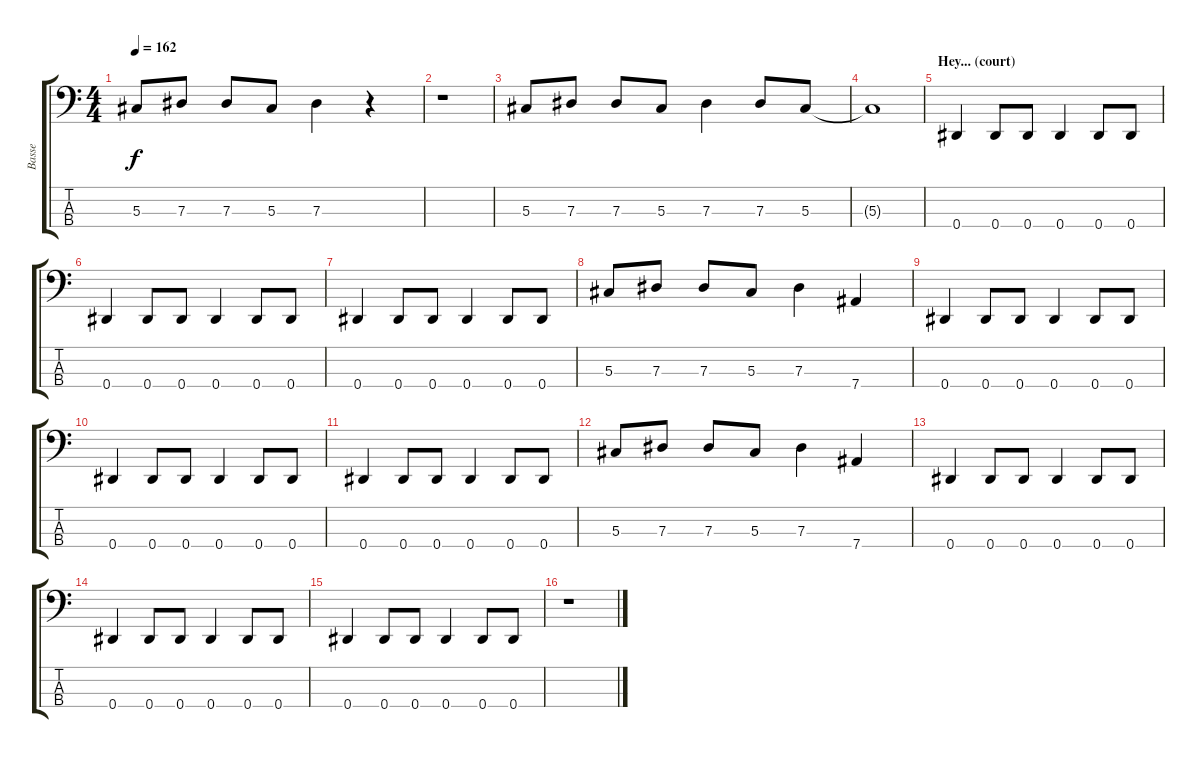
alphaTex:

\track ("Basse" "Basse") {instrument electricbassfinger}
\staff {score tabs}
\tuning (Gb2 Db2 Ab1 Eb1) {hide}
\ts (4 4)
\tempo 162
\clef f4
\ks c
5.3.8{dy f} 7.3.8 7.3.8 5.3.8 7.3.4 r.4 |
r.1 |
5.3.8 7.3.8 7.3.8 5.3.8 7.3.4 7.3.8 5.3.8 |
5.3{t}.1 |
\section ("" "Hey... (court)")
0.4.4 0.4.8 0.4.8 0.4.4 0.4.8 0.4.8 |
0.4.4 0.4.8 0.4.8 0.4.4 0.4.8 0.4.8 |
0.4.4 0.4.8 0.4.8 0.4.4 0.4.8 0.4.8 |
5.3.8 7.3.8 7.3.8 5.3.8 7.3.4 7.4.4 |
0.4.4 0.4.8 0.4.8 0.4.4 0.4.8 0.4.8 |
0.4.4 0.4.8 0.4.8 0.4.4 0.4.8 0.4.8 |
0.4.4 0.4.8 0.4.8 0.4.4 0.4.8 0.4.8 |
5.3.8 7.3.8 7.3.8 5.3.8 7.3.4 7.4.4 |
0.4.4 0.4.8 0.4.8 0.4.4 0.4.8 0.4.8 |
0.4.4 0.4.8 0.4.8 0.4.4 0.4.8 0.4.8 |
0.4.4 0.4.8 0.4.8 0.4.4 0.4.8 0.4.8 |
r.1
